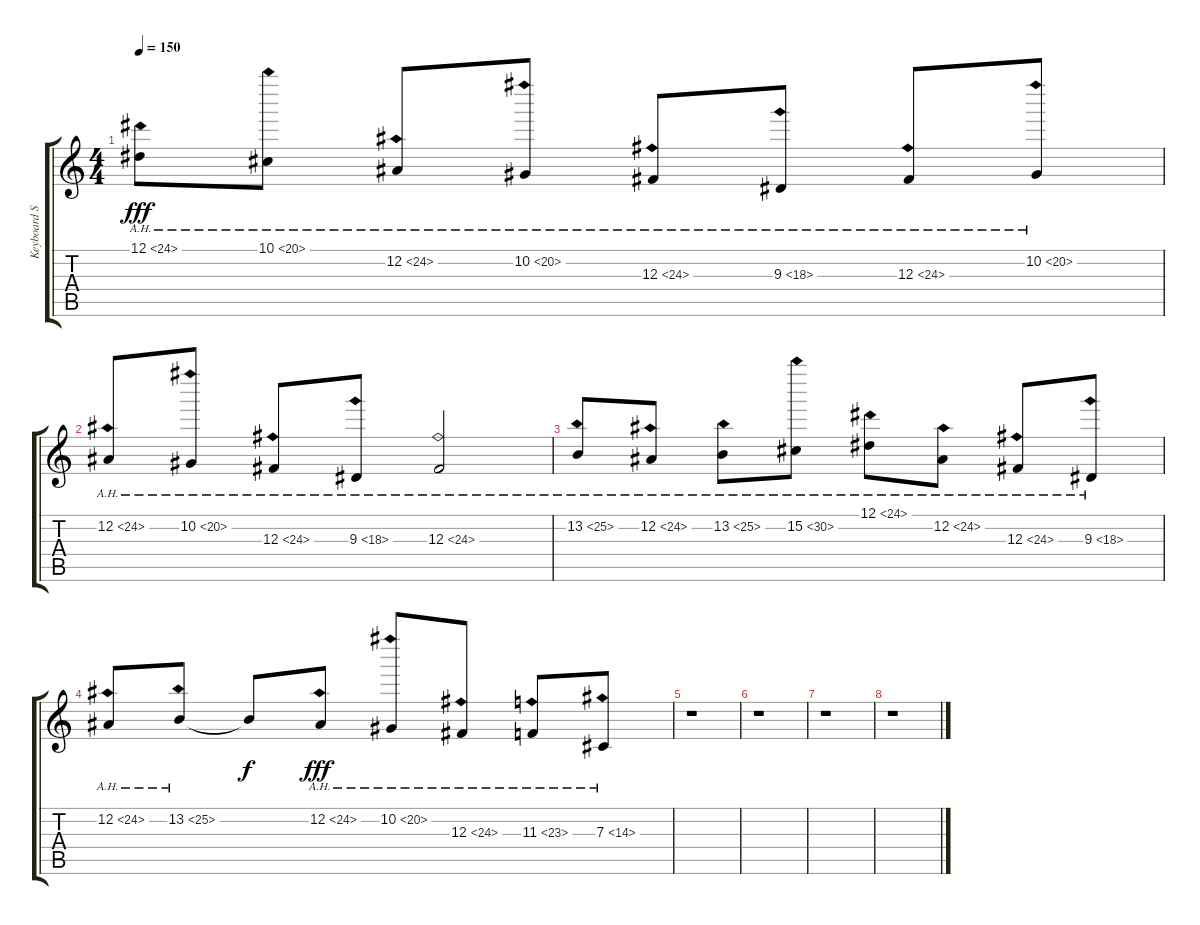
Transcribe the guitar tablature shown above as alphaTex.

\track ("Keyboard Solo" "Keyboard S") {instrument lead1square}
\staff {score tabs}
\tuning (Eb4 Bb3 Gb3 Db3 Ab2 Eb2) {hide}
\ts (4 4)
\tempo 150
\clef g2
\ks c
12.1{ah 12}.8{dy fff} 10.1{ah 10}.8 12.2{ah 12}.8 10.2{ah 10}.8 12.3{ah 12}.8 9.3{ah 9}.8 12.3{ah 12}.8 10.2{ah 10}.8 |
12.2{ah 12}.8 10.2{ah 10}.8 12.3{ah 12}.8 9.3{ah 9}.8 12.3{ah 12}.2 |
13.2{ah 12}.8 12.2{ah 12}.8 13.2{ah 12}.8 15.2{ah 15}.8 12.1{ah 12}.8 12.2{ah 12}.8 12.3{ah 12}.8 9.3{ah 9}.8 |
12.2{ah 12}.8 13.2{ah 12}.8 13.2{t}.8{dy f} 12.2{ah 12}.8{dy fff} 10.2{ah 10}.8 12.3{ah 12}.8 11.3{ah 12}.8 7.3{ah 7}.8 |
r.1 |
r.1 |
r.1 |
r.1
